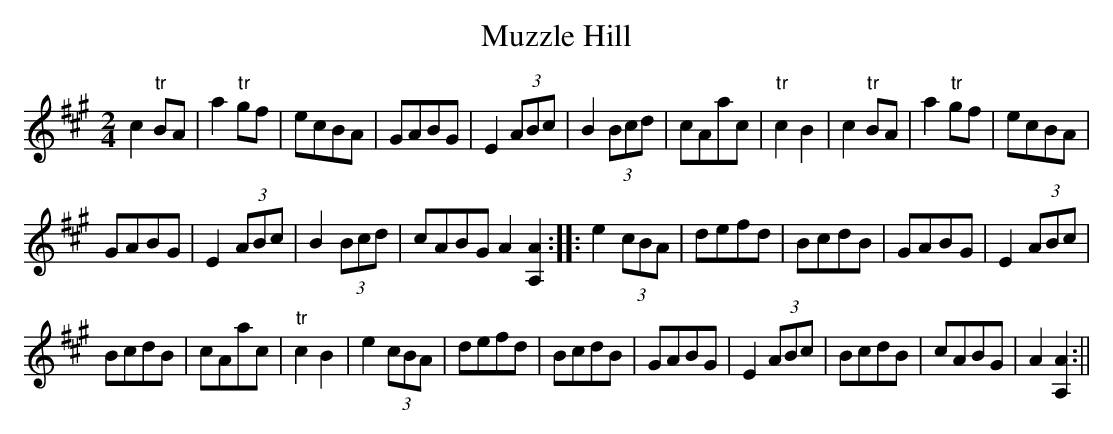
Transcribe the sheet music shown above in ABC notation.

X:1
T:Muzzle Hill
M:2/4
L:1/8
K:A
c2 "tr"BA|a2 "tr"gf|ecBA|GABG|E2 (3ABc|B2 (3Bcd|cAac|"tr"c2B2|c2 "tr"BA|a2 "tr"gf|ecBA|
GABG|E2 (3ABc|B2 (3Bcd|cABG A2 [A,2A2]::e2 (3cBA|defd|BcdB|GABG|E2 (3ABc|
BcdB|cAac|"tr"c2B2|e2 (3cBA|defd|BcdB|GABG|E2 (3ABc|BcdB|cABG|A2 [A,2A2]:||
